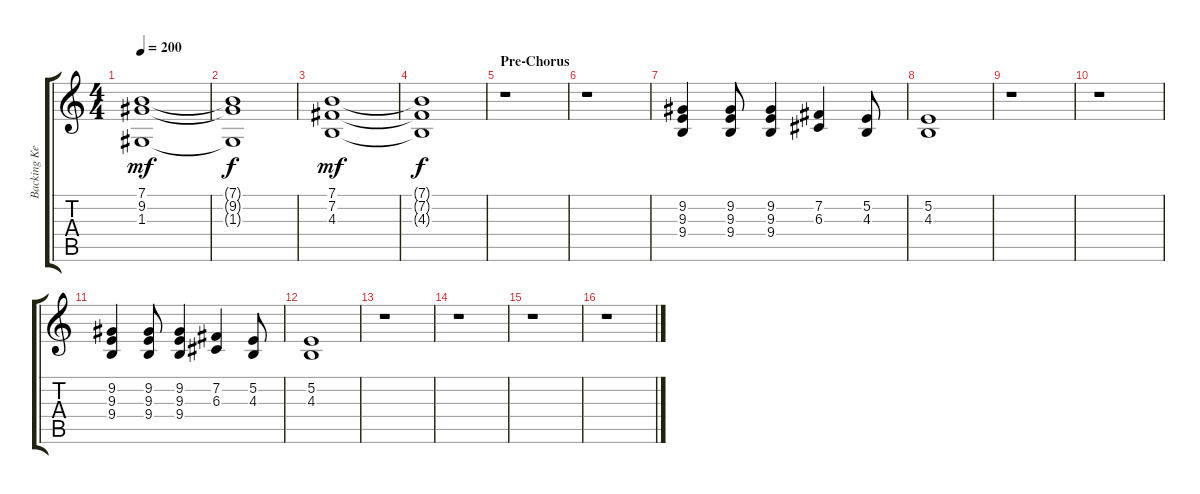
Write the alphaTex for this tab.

\track ("Backing Keyboards" "Backing Ke") {instrument choiraahs}
\staff {score tabs}
\tuning (E4 B3 G3 D3 A2 E2) {hide}
\ts (4 4)
\tempo 200
\clef g2
\ks c
(7.1 9.2 1.3).1{dy mf} |
(7.1{t} 9.2{t} 1.3{t}).1{dy f} |
(7.1 7.2 4.3).1{dy mf} |
(7.1{t} 7.2{t} 4.3{t}).1{dy f} |
\section ("" "Pre-Chorus")
r.1 |
r.1 |
(9.2 9.3 9.4).4 (9.2 9.3 9.4).8 (9.2 9.3 9.4).4 (7.2 6.3).4 (5.2 4.3).8 |
(5.2 4.3).1 |
r.1 |
r.1 |
(9.2 9.3 9.4).4 (9.2 9.3 9.4).8 (9.2 9.3 9.4).4 (7.2 6.3).4 (5.2 4.3).8 |
(5.2 4.3).1 |
r.1 |
r.1 |
r.1 |
r.1
